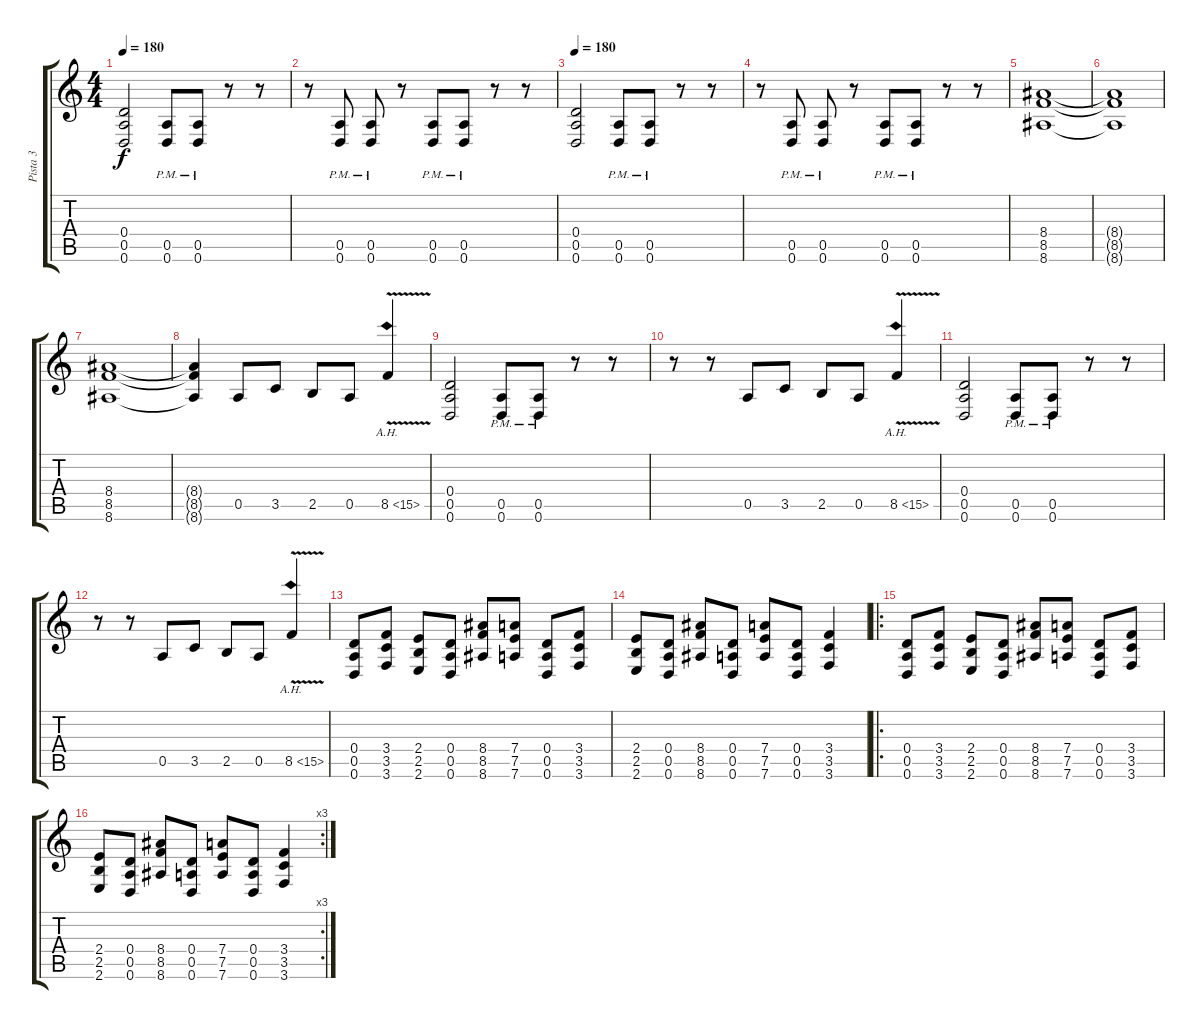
\track ("Pista 3" "Pista 3") {instrument distortionguitar}
\staff {score tabs}
\tuning (E4 B3 G3 D3 A2 D2) {hide}
\ts (4 4)
\tempo 180
\clef g2
\ks c
(0.4 0.5 0.6).2{dy f} (0.5{pm} 0.6{pm}).8 (0.5{pm} 0.6{pm}).8 r.8 r.8 |
r.8 (0.5{pm} 0.6{pm}).8 (0.5{pm} 0.6{pm}).8 r.8 (0.5{pm} 0.6{pm}).8 (0.5{pm} 0.6{pm}).8 r.8 r.8 |
\tempo 180
(0.4 0.5 0.6).2 (0.5{pm} 0.6{pm}).8 (0.5{pm} 0.6{pm}).8 r.8 r.8 |
r.8 (0.5{pm} 0.6{pm}).8 (0.5{pm} 0.6{pm}).8 r.8 (0.5{pm} 0.6{pm}).8 (0.5{pm} 0.6{pm}).8 r.8 r.8 |
(8.4 8.5 8.6).1 |
(8.4{t} 8.5{t} 8.6{t}).1 |
(8.4 8.5 8.6).1 |
(8.4{t} 8.5{t} 8.6{t}).4 0.5.8 3.5.8 2.5.8 0.5.8 8.5{ah 7 v}.4 |
(0.4 0.5 0.6).2 (0.5{pm} 0.6{pm}).8 (0.5{pm} 0.6{pm}).8 r.8 r.8 |
r.8 r.8 0.5.8 3.5.8 2.5.8 0.5.8 8.5{ah 7 v}.4 |
(0.4 0.5 0.6).2 (0.5{pm} 0.6{pm}).8 (0.5{pm} 0.6{pm}).8 r.8 r.8 |
r.8 r.8 0.5.8 3.5.8 2.5.8 0.5.8 8.5{ah 7 v}.4 |
(0.4 0.5 0.6).8{volume 16 instrument overdrivenguitar} (3.4 3.5 3.6).8 (2.4 2.5 2.6).8 (0.4 0.5 0.6).8 (8.4 8.5 8.6).8 (7.4 7.5 7.6).8 (0.4 0.5 0.6).8 (3.4 3.5 3.6).8 |
(2.4 2.5 2.6).8 (0.4 0.5 0.6).8 (8.4 8.5 8.6).8 (0.4 0.5 0.6).8 (7.4 7.5 7.6).8 (0.4 0.5 0.6).8 (3.4 3.5 3.6).4 |
\ro
(0.4 0.5 0.6).8{volume 16 instrument overdrivenguitar} (3.4 3.5 3.6).8 (2.4 2.5 2.6).8 (0.4 0.5 0.6).8 (8.4 8.5 8.6).8 (7.4 7.5 7.6).8 (0.4 0.5 0.6).8 (3.4 3.5 3.6).8 |
\rc 3
(2.4 2.5 2.6).8 (0.4 0.5 0.6).8 (8.4 8.5 8.6).8 (0.4 0.5 0.6).8 (7.4 7.5 7.6).8 (0.4 0.5 0.6).8 (3.4 3.5 3.6).4
